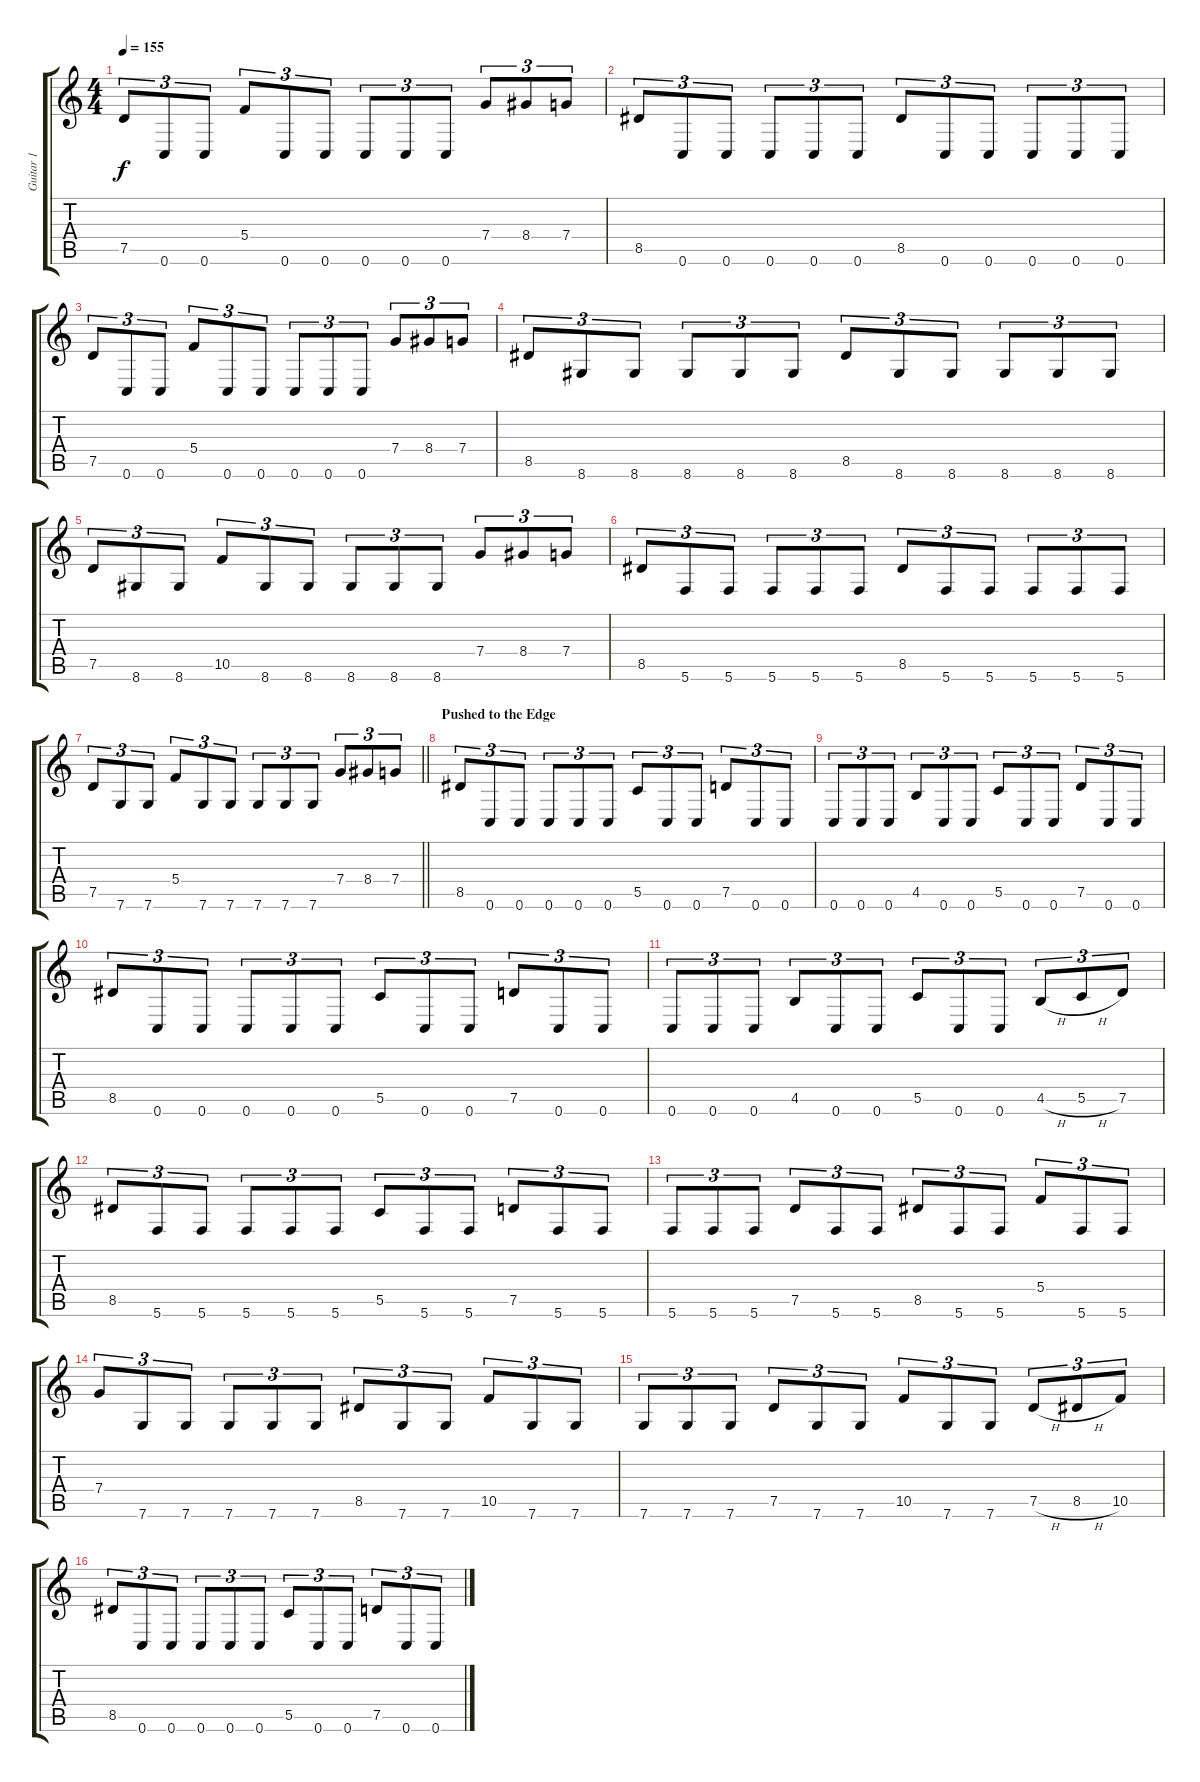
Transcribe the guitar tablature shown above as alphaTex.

\track ("Guitar 1" "Guitar 1") {instrument distortionguitar}
\staff {score tabs}
\tuning (D4 A3 F3 C3 G2 C2) {hide}
\ts (4 4)
\tempo 155
\clef g2
\ks c
7.5.8{tu (3 2) dy f} 0.6.8{tu (3 2)} 0.6.8{tu (3 2)} 5.4.8{tu (3 2)} 0.6.8{tu (3 2)} 0.6.8{tu (3 2)} 0.6.8{tu (3 2)} 0.6.8{tu (3 2)} 0.6.8{tu (3 2)} 7.4.8{tu (3 2)} 8.4.8{tu (3 2)} 7.4.8{tu (3 2)} |
8.5.8{tu (3 2)} 0.6.8{tu (3 2)} 0.6.8{tu (3 2)} 0.6.8{tu (3 2)} 0.6.8{tu (3 2)} 0.6.8{tu (3 2)} 8.5.8{tu (3 2)} 0.6.8{tu (3 2)} 0.6.8{tu (3 2)} 0.6.8{tu (3 2)} 0.6.8{tu (3 2)} 0.6.8{tu (3 2)} |
7.5.8{tu (3 2)} 0.6.8{tu (3 2)} 0.6.8{tu (3 2)} 5.4.8{tu (3 2)} 0.6.8{tu (3 2)} 0.6.8{tu (3 2)} 0.6.8{tu (3 2)} 0.6.8{tu (3 2)} 0.6.8{tu (3 2)} 7.4.8{tu (3 2)} 8.4.8{tu (3 2)} 7.4.8{tu (3 2)} |
8.5.8{tu (3 2)} 8.6.8{tu (3 2)} 8.6.8{tu (3 2)} 8.6.8{tu (3 2)} 8.6.8{tu (3 2)} 8.6.8{tu (3 2)} 8.5.8{tu (3 2)} 8.6.8{tu (3 2)} 8.6.8{tu (3 2)} 8.6.8{tu (3 2)} 8.6.8{tu (3 2)} 8.6.8{tu (3 2)} |
7.5.8{tu (3 2)} 8.6.8{tu (3 2)} 8.6.8{tu (3 2)} 10.5.8{tu (3 2)} 8.6.8{tu (3 2)} 8.6.8{tu (3 2)} 8.6.8{tu (3 2)} 8.6.8{tu (3 2)} 8.6.8{tu (3 2)} 7.4.8{tu (3 2)} 8.4.8{tu (3 2)} 7.4.8{tu (3 2)} |
8.5.8{tu (3 2)} 5.6.8{tu (3 2)} 5.6.8{tu (3 2)} 5.6.8{tu (3 2)} 5.6.8{tu (3 2)} 5.6.8{tu (3 2)} 8.5.8{tu (3 2)} 5.6.8{tu (3 2)} 5.6.8{tu (3 2)} 5.6.8{tu (3 2)} 5.6.8{tu (3 2)} 5.6.8{tu (3 2)} |
\barLineRight lightlight
7.5.8{tu (3 2)} 7.6.8{tu (3 2)} 7.6.8{tu (3 2)} 5.4.8{tu (3 2)} 7.6.8{tu (3 2)} 7.6.8{tu (3 2)} 7.6.8{tu (3 2)} 7.6.8{tu (3 2)} 7.6.8{tu (3 2)} 7.4.8{tu (3 2)} 8.4.8{tu (3 2)} 7.4.8{tu (3 2)} |
\section ("" "Pushed to the Edge")
8.5.8{tu (3 2)} 0.6.8{tu (3 2)} 0.6.8{tu (3 2)} 0.6.8{tu (3 2)} 0.6.8{tu (3 2)} 0.6.8{tu (3 2)} 5.5.8{tu (3 2)} 0.6.8{tu (3 2)} 0.6.8{tu (3 2)} 7.5.8{tu (3 2)} 0.6.8{tu (3 2)} 0.6.8{tu (3 2)} |
0.6.8{tu (3 2)} 0.6.8{tu (3 2)} 0.6.8{tu (3 2)} 4.5.8{tu (3 2)} 0.6.8{tu (3 2)} 0.6.8{tu (3 2)} 5.5.8{tu (3 2)} 0.6.8{tu (3 2)} 0.6.8{tu (3 2)} 7.5.8{tu (3 2)} 0.6.8{tu (3 2)} 0.6.8{tu (3 2)} |
8.5.8{tu (3 2)} 0.6.8{tu (3 2)} 0.6.8{tu (3 2)} 0.6.8{tu (3 2)} 0.6.8{tu (3 2)} 0.6.8{tu (3 2)} 5.5.8{tu (3 2)} 0.6.8{tu (3 2)} 0.6.8{tu (3 2)} 7.5.8{tu (3 2)} 0.6.8{tu (3 2)} 0.6.8{tu (3 2)} |
0.6.8{tu (3 2)} 0.6.8{tu (3 2)} 0.6.8{tu (3 2)} 4.5.8{tu (3 2)} 0.6.8{tu (3 2)} 0.6.8{tu (3 2)} 5.5.8{tu (3 2)} 0.6.8{tu (3 2)} 0.6.8{tu (3 2)} 4.5{h}.8{tu (3 2)} 5.5{h}.8{tu (3 2)} 7.5.8{tu (3 2)} |
8.5.8{tu (3 2)} 5.6.8{tu (3 2)} 5.6.8{tu (3 2)} 5.6.8{tu (3 2)} 5.6.8{tu (3 2)} 5.6.8{tu (3 2)} 5.5.8{tu (3 2)} 5.6.8{tu (3 2)} 5.6.8{tu (3 2)} 7.5.8{tu (3 2)} 5.6.8{tu (3 2)} 5.6.8{tu (3 2)} |
5.6.8{tu (3 2)} 5.6.8{tu (3 2)} 5.6.8{tu (3 2)} 7.5.8{tu (3 2)} 5.6.8{tu (3 2)} 5.6.8{tu (3 2)} 8.5.8{tu (3 2)} 5.6.8{tu (3 2)} 5.6.8{tu (3 2)} 5.4.8{tu (3 2)} 5.6.8{tu (3 2)} 5.6.8{tu (3 2)} |
7.4.8{tu (3 2)} 7.6.8{tu (3 2)} 7.6.8{tu (3 2)} 7.6.8{tu (3 2)} 7.6.8{tu (3 2)} 7.6.8{tu (3 2)} 8.5.8{tu (3 2)} 7.6.8{tu (3 2)} 7.6.8{tu (3 2)} 10.5.8{tu (3 2)} 7.6.8{tu (3 2)} 7.6.8{tu (3 2)} |
7.6.8{tu (3 2)} 7.6.8{tu (3 2)} 7.6.8{tu (3 2)} 7.5.8{tu (3 2)} 7.6.8{tu (3 2)} 7.6.8{tu (3 2)} 10.5.8{tu (3 2)} 7.6.8{tu (3 2)} 7.6.8{tu (3 2)} 7.5{h}.8{tu (3 2)} 8.5{h}.8{tu (3 2)} 10.5.8{tu (3 2)} |
8.5.8{tu (3 2)} 0.6.8{tu (3 2)} 0.6.8{tu (3 2)} 0.6.8{tu (3 2)} 0.6.8{tu (3 2)} 0.6.8{tu (3 2)} 5.5.8{tu (3 2)} 0.6.8{tu (3 2)} 0.6.8{tu (3 2)} 7.5.8{tu (3 2)} 0.6.8{tu (3 2)} 0.6.8{tu (3 2)}
